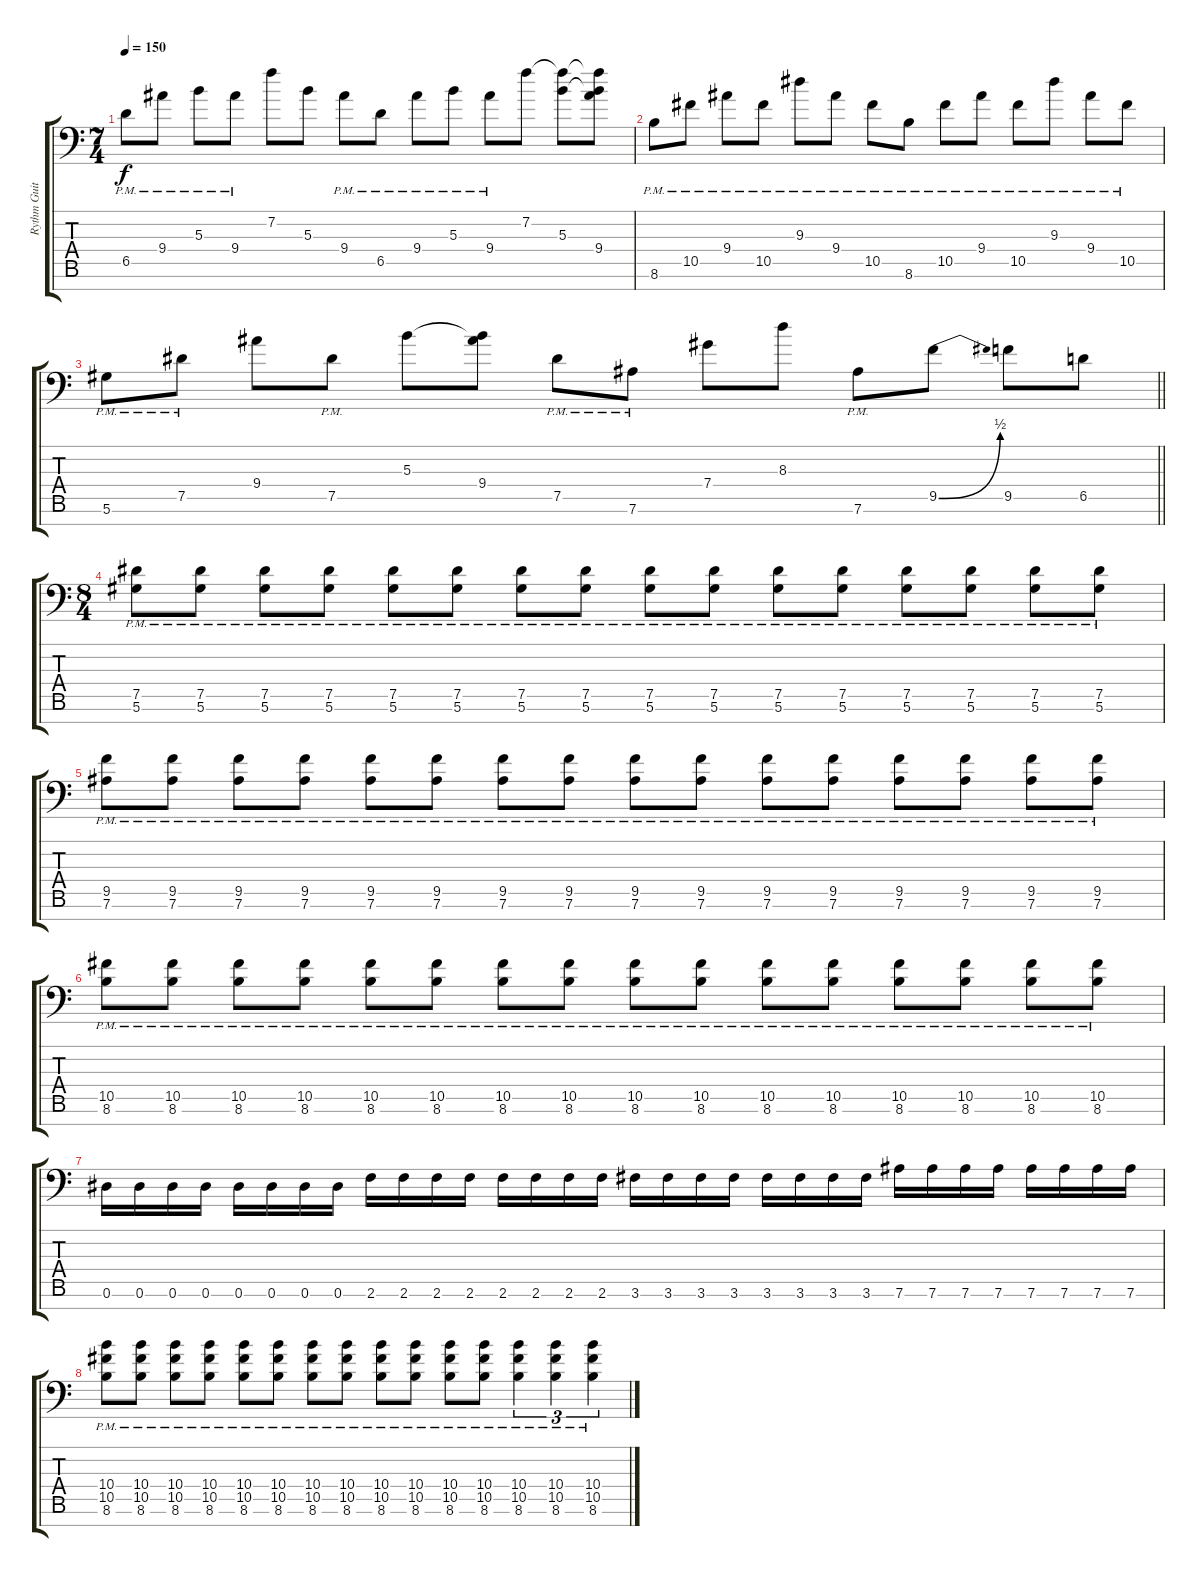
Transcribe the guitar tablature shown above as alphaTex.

\track ("Rythm Guitar #1" "Rythm Guit") {instrument distortionguitar}
\staff {score tabs}
\tuning (Eb4 Bb3 Gb3 Db3 Ab2 Eb2 Ab1) {hide}
\ts (7 4)
\tempo 150
\clef f4
\ks c
6.5{pm}.8{dy f} 9.4{pm}.8 5.3{pm}.8 9.4{pm}.8 7.2.8 5.3.8 9.4{pm}.8 6.5{pm}.8 9.4{pm}.8 5.3{pm}.8 9.4{pm}.8 7.2.8 (7.2{t} 5.3).8 (7.2{t} 5.3{t} 9.4).8 |
8.6{pm}.8 10.5{pm}.8 9.4{pm}.8 10.5{pm}.8 9.3{pm}.8 9.4{pm}.8 10.5{pm}.8 8.6{pm}.8 10.5{pm}.8 9.4{pm}.8 10.5{pm}.8 9.3{pm}.8 9.4{pm}.8 10.5{pm}.8 |
\barLineRight lightlight
5.6{pm}.8 7.5{pm}.8 9.4.8 7.5{pm}.8 5.3.8 (5.3{t} 9.4).8 7.5{pm}.8 7.6{pm}.8 7.4.8 8.3.8 7.6{pm}.8 9.5{be (bend 0 0 60 2)}.8 9.5.8 6.5.8 |
\ts (8 4)
\section ("" "")
(7.5{pm} 5.6{pm}).8 (7.5{pm} 5.6{pm}).8 (7.5{pm} 5.6{pm}).8 (7.5{pm} 5.6{pm}).8 (7.5{pm} 5.6{pm}).8 (7.5{pm} 5.6{pm}).8 (7.5{pm} 5.6{pm}).8 (7.5{pm} 5.6{pm}).8 (7.5{pm} 5.6{pm}).8 (7.5{pm} 5.6{pm}).8 (7.5{pm} 5.6{pm}).8 (7.5{pm} 5.6{pm}).8 (7.5{pm} 5.6{pm}).8 (7.5{pm} 5.6{pm}).8 (7.5{pm} 5.6{pm}).8 (7.5{pm} 5.6{pm}).8 |
(9.5{pm} 7.6{pm}).8 (9.5{pm} 7.6{pm}).8 (9.5{pm} 7.6{pm}).8 (9.5{pm} 7.6{pm}).8 (9.5{pm} 7.6{pm}).8 (9.5{pm} 7.6{pm}).8 (9.5{pm} 7.6{pm}).8 (9.5{pm} 7.6{pm}).8 (9.5{pm} 7.6{pm}).8 (9.5{pm} 7.6{pm}).8 (9.5{pm} 7.6{pm}).8 (9.5{pm} 7.6{pm}).8 (9.5{pm} 7.6{pm}).8 (9.5{pm} 7.6{pm}).8 (9.5{pm} 7.6{pm}).8 (9.5{pm} 7.6{pm}).8 |
(10.5{pm} 8.6{pm}).8 (10.5{pm} 8.6{pm}).8 (10.5{pm} 8.6{pm}).8 (10.5{pm} 8.6{pm}).8 (10.5{pm} 8.6{pm}).8 (10.5{pm} 8.6{pm}).8 (10.5{pm} 8.6{pm}).8 (10.5{pm} 8.6{pm}).8 (10.5{pm} 8.6{pm}).8 (10.5{pm} 8.6{pm}).8 (10.5{pm} 8.6{pm}).8 (10.5{pm} 8.6{pm}).8 (10.5{pm} 8.6{pm}).8 (10.5{pm} 8.6{pm}).8 (10.5{pm} 8.6{pm}).8 (10.5{pm} 8.6{pm}).8 |
0.6.16 0.6.16 0.6.16 0.6.16 0.6.16 0.6.16 0.6.16 0.6.16 2.6.16 2.6.16 2.6.16 2.6.16 2.6.16 2.6.16 2.6.16 2.6.16 3.6.16 3.6.16 3.6.16 3.6.16 3.6.16 3.6.16 3.6.16 3.6.16 7.6.16 7.6.16 7.6.16 7.6.16 7.6.16 7.6.16 7.6.16 7.6.16 |
(10.4{pm} 10.5{pm} 8.6{pm}).8 (10.4{pm} 10.5{pm} 8.6{pm}).8 (10.4{pm} 10.5{pm} 8.6{pm}).8 (10.4{pm} 10.5{pm} 8.6{pm}).8 (10.4{pm} 10.5{pm} 8.6{pm}).8 (10.4{pm} 10.5{pm} 8.6{pm}).8 (10.4{pm} 10.5{pm} 8.6{pm}).8 (10.4{pm} 10.5{pm} 8.6{pm}).8 (10.4{pm} 10.5{pm} 8.6{pm}).8 (10.4{pm} 10.5{pm} 8.6{pm}).8 (10.4{pm} 10.5{pm} 8.6{pm}).8 (10.4{pm} 10.5{pm} 8.6{pm}).8 (10.4{pm} 10.5{pm} 8.6{pm}).4{tu (3 2)} (10.4{pm} 10.5{pm} 8.6{pm}).4{tu (3 2)} (10.4{pm} 10.5{pm} 8.6{pm}).4{tu (3 2)}
